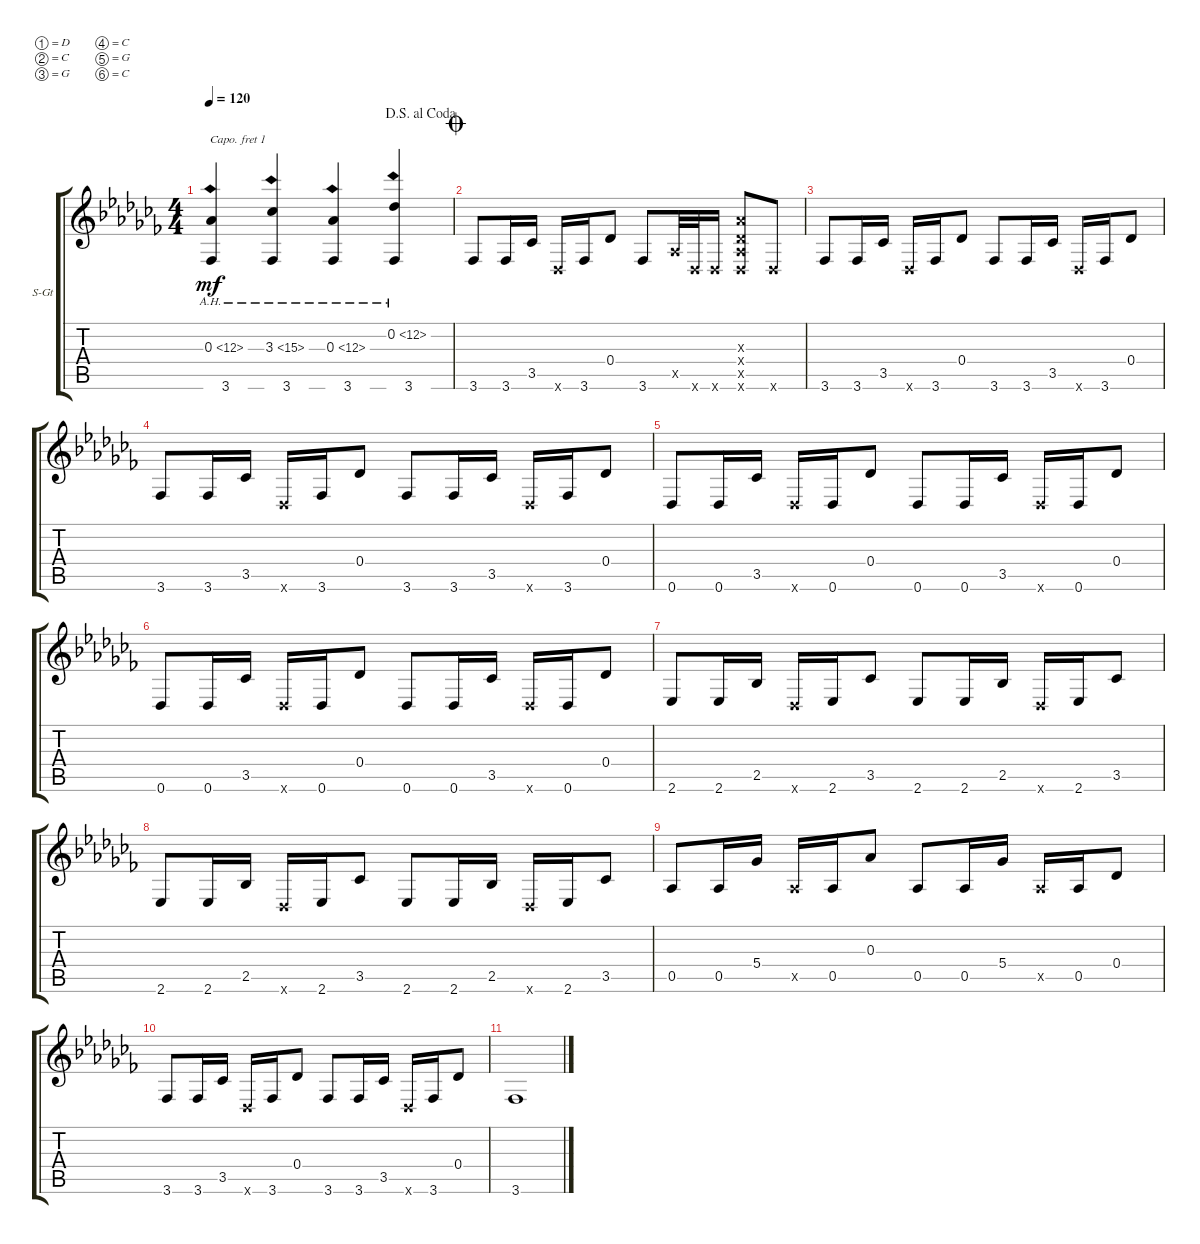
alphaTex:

\defaultSystemsLayout 4
\bracketExtendMode groupsimilarinstruments
\firstSystemTrackNameOrientation horizontal
\otherSystemsTrackNameOrientation horizontal
\track ("Steel Guitar" "S-Gt") {instrument acousticguitarsteel}
\staff {score tabs}
\capo 1
\tuning (D4 C4 G3 C3 G2 C2)
\ts (4 4)
\jump dalsegnoalcoda
\tempo 120
\clef g2
\scale
0.332452
\ks cb
(3.6 0.3{ah 12}).4{dy mf} (3.3{ah 12} 3.6).4 (0.3{ah 12} 3.6).4 (0.2{ah 12} 3.6).4 |
\jump coda
\scale
0.33269 3.6.8 3.6.16 3.5.16 0.6{x}.16 3.6.16 0.4.8 3.6.8 0.5{x}.32 0.6{x}.32 0.6{x}.16 (0.6{x} 0.5{x} 0.4{x} 0.3{x}).8 0.6{x}.8 |
\scale
0.335045 3.6.8 3.6.16 3.5.16 0.6{x}.16 3.6.16 0.4.8 3.6.8 3.6.16 3.5.16 0.6{x}.16 3.6.16 0.4.8 |
3.6.8 3.6.16 3.5.16 0.6{x}.16 3.6.16 0.4.8 3.6.8 3.6.16 3.5.16 0.6{x}.16 3.6.16 0.4.8 |
0.6.8 0.6.16 3.5.16 0.6{x}.16 0.6.16 0.4.8 0.6.8 0.6.16 3.5.16 0.6{x}.16 0.6.16 0.4.8 |
0.6.8 0.6.16 3.5.16 0.6{x}.16 0.6.16 0.4.8 0.6.8 0.6.16 3.5.16 0.6{x}.16 0.6.16 0.4.8 |
2.6.8 2.6.16 2.5.16 0.6{x}.16 2.6.16 3.5.8 2.6.8 2.6.16 2.5.16 0.6{x}.16 2.6.16 3.5.8 |
2.6.8 2.6.16 2.5.16 0.6{x}.16 2.6.16 3.5.8 2.6.8 2.6.16 2.5.16 0.6{x}.16 2.6.16 3.5.8 |
0.5.8 0.5.16 5.4.16 0.5{x}.16 0.5.16 0.3.8 0.5.8 0.5.16 5.4.16 0.5{x}.16 0.5.16 0.4.8 |
\scale
0.335455 3.6.8 3.6.16 3.5.16 0.6{x}.16 3.6.16 0.4.8 3.6.8 3.6.16 3.5.16 0.6{x}.16 3.6.16 0.4.8 |
\scale
0.664922 3.6.1
